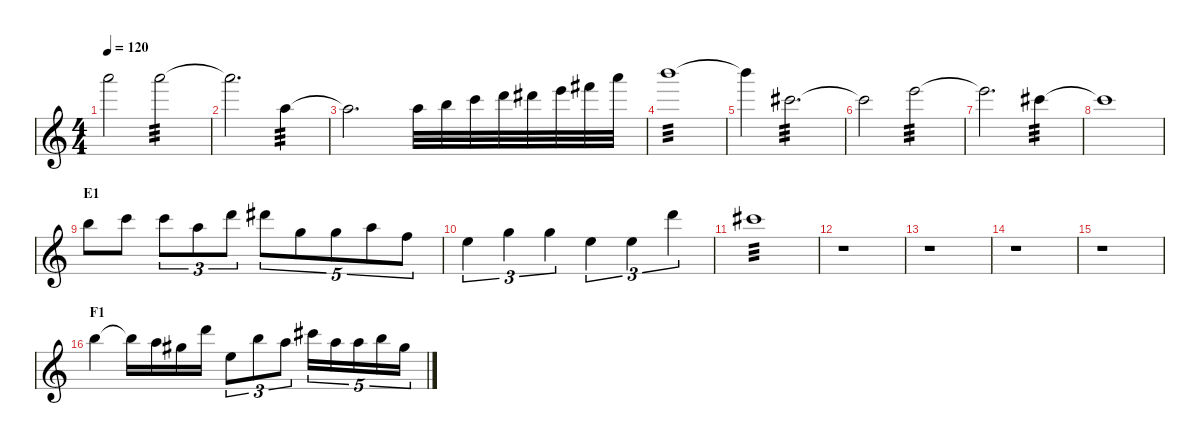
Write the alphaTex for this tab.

\defaultSystemsLayout 4
\hideDynamics
\bracketExtendMode nobrackets
\singleTrackTrackNamePolicy hidden
\multiTrackTrackNamePolicy hidden
\otherSystemsTrackNameOrientation horizontal
\track ("Vibes (Ruth Underwood)" "vib.") {instrument vibraphone}
\staff {score}
\tuning (E5 B4 G4 D4 A3 E3)
\ts (4 4)
\tempo 120
\clef g2
\ks c
17.1{t}.2{dy f beam Down} 17.1.2{tp 3 dy fff beam Down} |
17.1{t}.2{d dy f beam Down} 19.4.4{tp 3 dy fff beam Down} |
19.4{t}.2{d dy f beam Down} 19.4.32{dy fff beam Down} 16.3.32{beam Down} 17.3.32{beam Down} 19.3.32{beam Down} 16.2{acc #}.32{beam Down} 17.2.32{beam Down} 19.2{acc #}.32{beam Down} 17.1.32{beam Down} |
19.1.1{tp 3 beam Down} |
19.1{t}.4{dy f beam Down} 18.3{acc #}.2{d tp 3 dy fff beam Down} |
18.3{t acc #}.2{dy f beam Down} 17.2.2{tp 3 dy fff beam Down} |
17.2{t}.2{d dy f beam Down} 18.3{acc #}.4{tp 3 dy fff beam Down} |
18.3{t acc #}.1{dy f beam Down} |
\section ("" "E1")
16.3.8{dy fff beam Down} 17.3.8{beam Down} 17.3.8{tu (3 2) beam Down} 14.3.8{tu (3 2) beam Down} 15.2.8{tu (3 2) beam Down} 16.2{acc #}.8{tu (5 4) beam Down} 17.4.8{tu (5 4) beam Down} 17.4.8{tu (5 4) beam Down} 14.3.8{tu (5 4) beam Down} 15.4.8{tu (5 4) beam Down} |
14.4.4{tu (3 2) beam Down} 17.4.4{tu (3 2) beam Down} 17.4.4{tu (3 2) beam Down} 14.4.4{tu (3 2) beam Down} 14.4.4{tu (3 2) beam Down} 15.2.4{tu (3 2) beam Down} |
14.2{acc #}.1{tp 3 beam Down} |
r.1{beam Down} |
r.1{beam Down} |
r.1{beam Down} |
r.1{beam Down} |
\section ("" "F1")
16.3.4{beam Down} 16.3{t}.16{dy f beam Down} 14.3.16{dy fff beam Down} 13.3{acc #}.16{beam Down} 15.2.16{beam Down} 14.4.8{tu (3 2) beam Down} 16.3.8{tu (3 2) beam Down} 14.3.8{tu (3 2) beam Down} 14.2{acc #}.16{tu (5 4) beam Down} 14.3.16{tu (5 4) beam Down} 14.3.16{tu (5 4) beam Down} 16.3.16{tu (5 4) beam Down} 13.3{acc #}.16{tu (5 4) beam Down}
